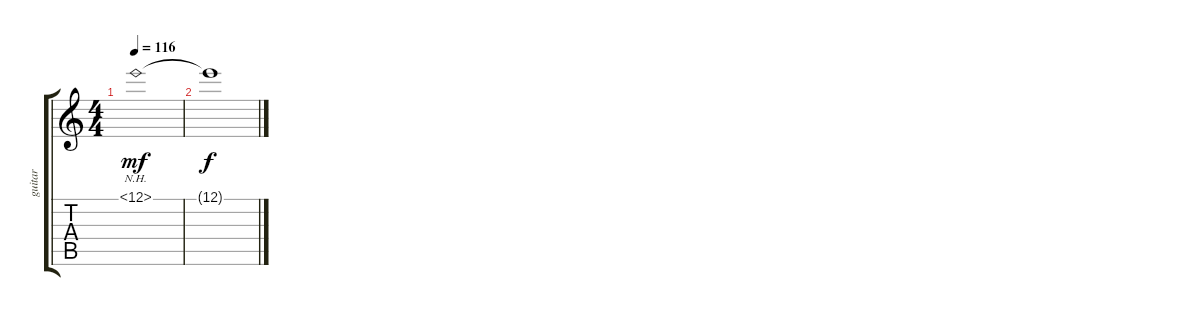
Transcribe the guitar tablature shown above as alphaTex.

\track ("guitar" "guitar") {instrument acousticguitarnylon}
\staff {score tabs}
\tuning (E4 B3 G3 D3 A2 E2) {hide}
\ts (4 4)
\tempo 116
\clef g2
\ks c
12.1{nh}.1{dy mf} |
12.1{t}.1{dy f}
